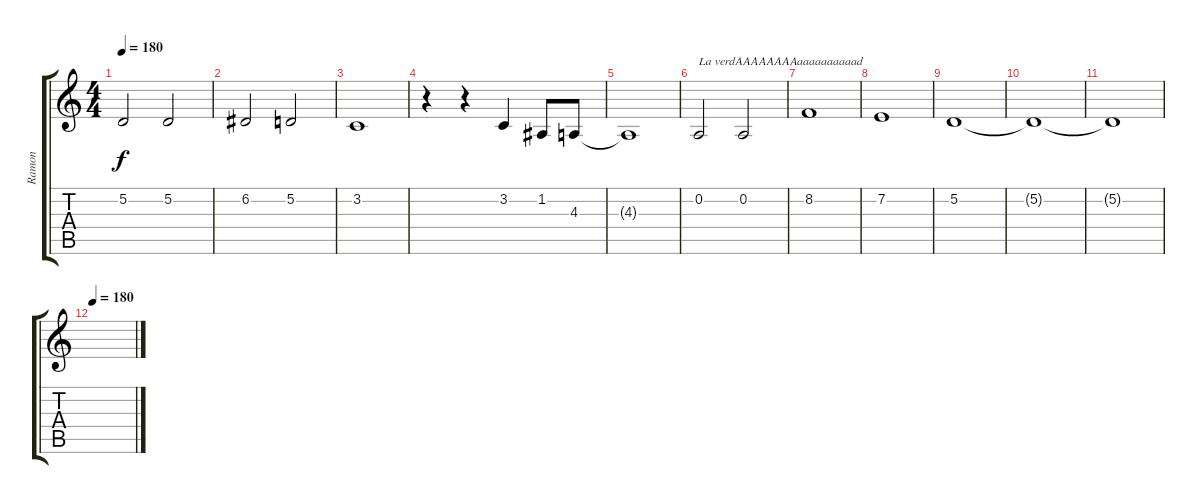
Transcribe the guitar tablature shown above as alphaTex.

\track ("Ramon" "Ramon") {instrument lead6voice}
\staff {score tabs}
\tuning (D4 A3 F3 C3 G2 D2) {hide}
\ts (4 4)
\tempo 180
\clef g2
\ks c
5.2.2{dy f} 5.2.2 |
6.2.2 5.2.2 |
3.2.1 |
r.4 r.4 3.2.4 1.2.8 4.3.8 |
4.3{t}.1 |
0.2.2{txt "La verdAAAAAAAAaaaaaaaaaad"} 0.2.2 |
8.2.1 |
7.2.1 |
5.2.1 |
5.2{t}.1 |
5.2{t}.1 |
\tempo 180
